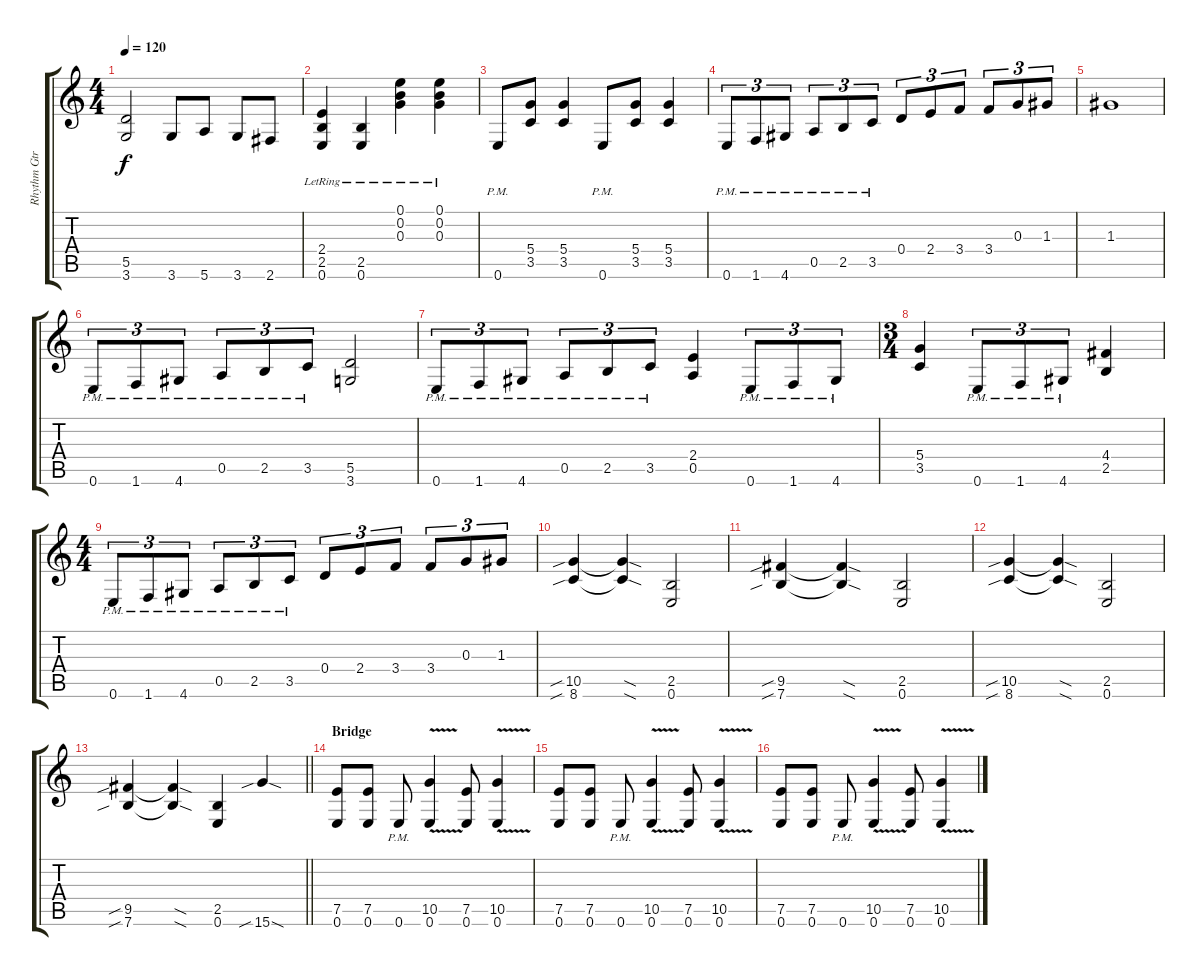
\track ("Rhythm Gtr." "Rhythm Gtr") {instrument distortionguitar}
\staff {score tabs}
\tuning (E4 B3 G3 D3 A2 E2) {hide}
\ts (4 4)
\tempo 120
\clef g2
\ks c
(5.5 3.6).2{dy f} 3.6.8 5.6.8 3.6.8 2.6.8 |
(2.4{lr} 2.5{lr} 0.6{lr}).4 (2.5{lr} 0.6{lr}).4 (0.1{lr} 0.2{lr} 0.3{lr}).4 (0.1{lr} 0.2{lr} 0.3{lr}).4 |
0.6{pm}.8 (5.4 3.5).8 (5.4 3.5).4 0.6{pm}.8 (5.4 3.5).8 (5.4 3.5).4 |
0.6{pm}.8{tu (3 2)} 1.6{pm}.8{tu (3 2)} 4.6{pm}.8{tu (3 2)} 0.5{pm}.8{tu (3 2)} 2.5{pm}.8{tu (3 2)} 3.5{pm}.8{tu (3 2)} 0.4.8{tu (3 2)} 2.4.8{tu (3 2)} 3.4.8{tu (3 2)} 3.4.8{tu (3 2)} 0.3.8{tu (3 2)} 1.3.8{tu (3 2)} |
1.3.1 |
0.6{pm}.8{tu (3 2)} 1.6{pm}.8{tu (3 2)} 4.6{pm}.8{tu (3 2)} 0.5{pm}.8{tu (3 2)} 2.5{pm}.8{tu (3 2)} 3.5{pm}.8{tu (3 2)} (5.5 3.6).2 |
0.6{pm}.8{tu (3 2)} 1.6{pm}.8{tu (3 2)} 4.6{pm}.8{tu (3 2)} 0.5{pm}.8{tu (3 2)} 2.5{pm}.8{tu (3 2)} 3.5{pm}.8{tu (3 2)} (2.4 0.5).4 0.6{pm}.8{tu (3 2)} 1.6{pm}.8{tu (3 2)} 4.6{pm}.8{tu (3 2)} |
\ts (3 4)
(5.4 3.5).4 0.6{pm}.8{tu (3 2)} 1.6{pm}.8{tu (3 2)} 4.6{pm}.8{tu (3 2)} (4.4 2.5).4 |
\ts (4 4)
0.6{pm}.8{tu (3 2)} 1.6{pm}.8{tu (3 2)} 4.6{pm}.8{tu (3 2)} 0.5{pm}.8{tu (3 2)} 2.5{pm}.8{tu (3 2)} 3.5{pm}.8{tu (3 2)} 0.4.8{tu (3 2)} 2.4.8{tu (3 2)} 3.4.8{tu (3 2)} 3.4.8{tu (3 2)} 0.3.8{tu (3 2)} 1.3.8{tu (3 2)} |
(10.5{sib} 8.6{sib}).4 (10.5{sod t} 8.6{sod t}).4 (2.5 0.6).2 |
(9.5{sib} 7.6{sib}).4 (9.5{sod t} 7.6{sod t}).4 (2.5 0.6).2 |
(10.5{sib} 8.6{sib}).4 (10.5{sod t} 8.6{sod t}).4 (2.5 0.6).2 |
\barLineRight lightlight
(9.5{sib} 7.6{sib}).4 (9.5{sod t} 7.6{sod t}).4 (2.5 0.6).4 15.6{sib sod}.4 |
\section ("" "Bridge")
(7.5 0.6).8 (7.5 0.6).8 0.6{pm}.8 (10.5{v} 0.6).4 (7.5 0.6).8 (10.5{v} 0.6).4 |
(7.5 0.6).8 (7.5 0.6).8 0.6{pm}.8 (10.5{v} 0.6).4 (7.5 0.6).8 (10.5{v} 0.6).4 |
(7.5 0.6).8 (7.5 0.6).8 0.6{pm}.8 (10.5{v} 0.6).4 (7.5 0.6).8 (10.5{v} 0.6).4
